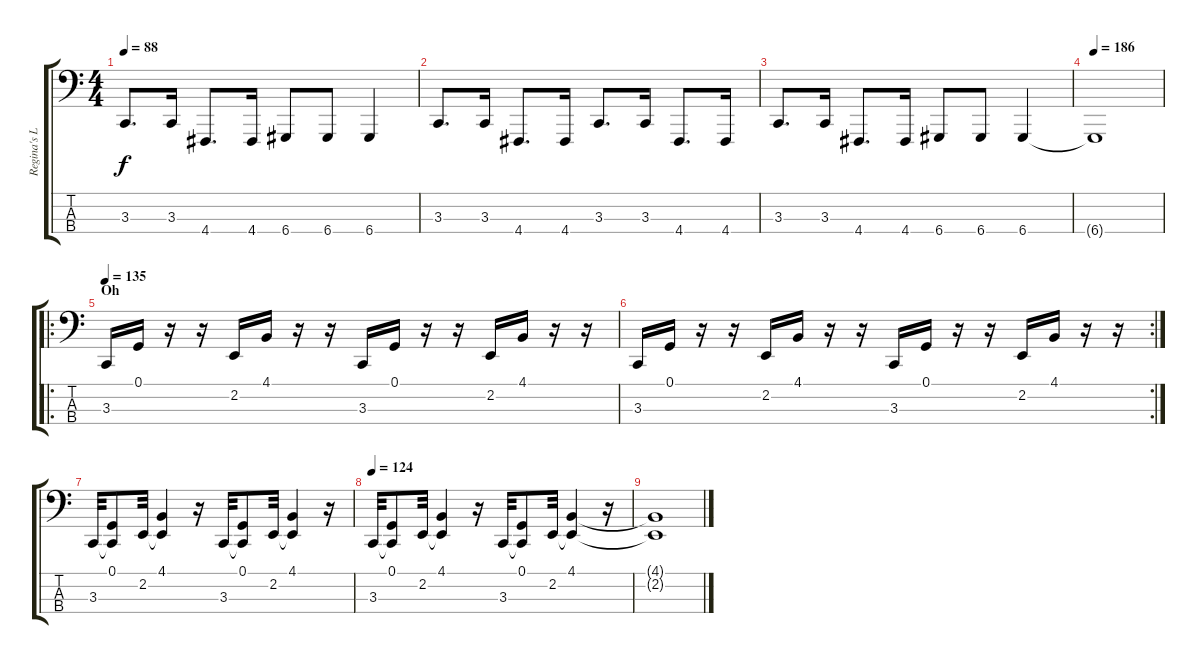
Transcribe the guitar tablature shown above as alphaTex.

\track ("Regina's Left" "Regina's L") {instrument brightacousticpiano}
\staff {score tabs}
\tuning (G2 D2 A1 D1) {hide}
\ts (4 4)
\tempo 88
\clef f4
\ks c
3.3.8{d dy f} 3.3.16 4.4.8{d} 4.4.16 6.4.8 6.4.8 6.4.4 |
3.3.8{d} 3.3.16 4.4.8{d} 4.4.16 3.3.8{d} 3.3.16 4.4.8{d} 4.4.16 |
3.3.8{d} 3.3.16 4.4.8{d} 4.4.16 6.4.8 6.4.8 6.4.4 |
\tempo 186
6.4{t}.1 |
\ro
\section ("" "Oh")
\tempo 135
3.3.16 0.1.16 r.16 r.16 2.2.16 4.1.16 r.16 r.16 3.3.16 0.1.16 r.16 r.16 2.2.16 4.1.16 r.16 r.16 |
\rc 2
3.3.16 0.1.16 r.16 r.16 2.2.16 4.1.16 r.16 r.16 3.3.16 0.1.16 r.16 r.16 2.2.16 4.1.16 r.16 r.16 |
3.3.32 (0.1 3.3{t}).8 2.2.32 (4.1 2.2{t}).4 r.16 3.3.32 (0.1 3.3{t}).8 2.2.32 (4.1 2.2{t}).4 r.16 |
\tempo 124
3.3.32 (0.1 3.3{t}).8 2.2.32 (4.1 2.2{t}).4 r.16 3.3.32 (0.1 3.3{t}).8 2.2.32 (4.1 2.2{t}).4 r.16 |
(4.1{t} 2.2{t}).1
